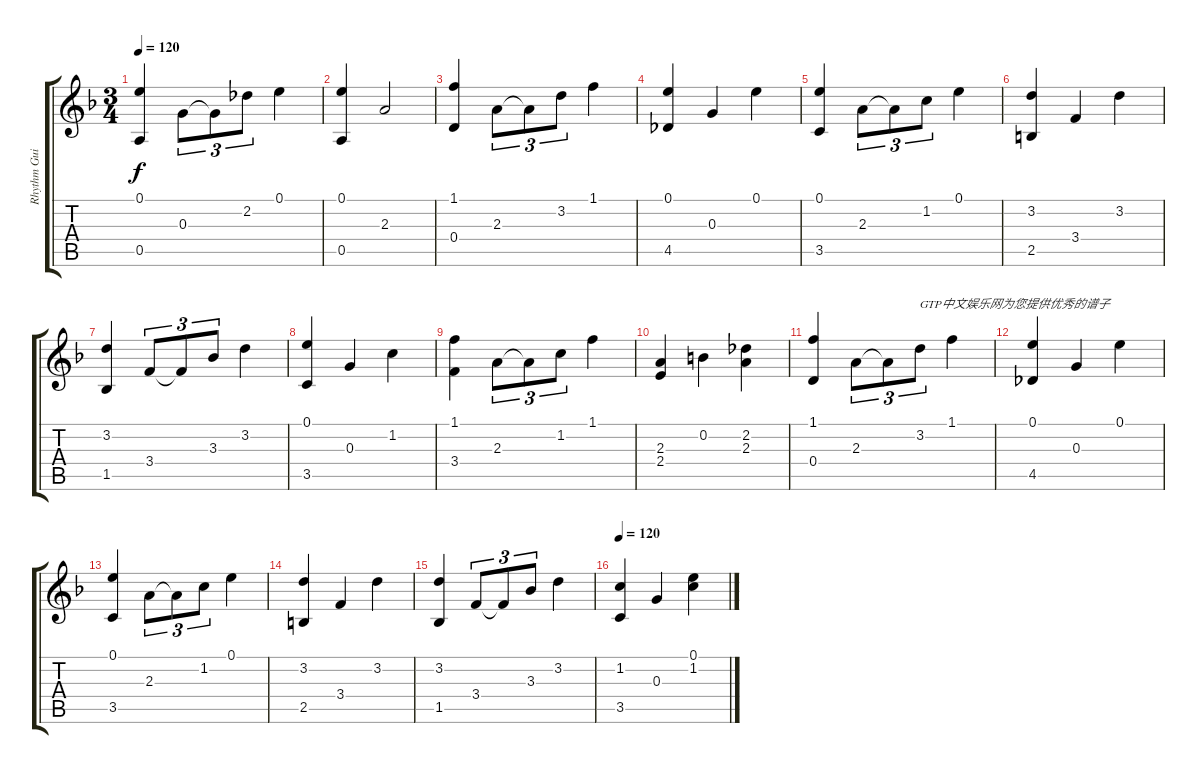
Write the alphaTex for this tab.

\track ("Rhythm Guitar" "Rhythm Gui") {instrument acousticguitarsteel}
\staff {score tabs}
\tuning (E4 B3 G3 D3 A2 E2) {hide}
\ts (3 4)
\tempo 120
\clef g2
\ks f
(0.1 0.5).4{dy f} 0.3.8{tu (3 2)} 0.3{t}.8{tu (3 2)} 2.2.8{tu (3 2)} 0.1.4 |
(0.1 0.5).4 2.3.2 |
(1.1 0.4).4 2.3.8{tu (3 2)} 2.3{t}.8{tu (3 2)} 3.2.8{tu (3 2)} 1.1.4 |
(0.1 4.5).4 0.3.4 0.1.4 |
(0.1 3.5).4 2.3.8{tu (3 2)} 2.3{t}.8{tu (3 2)} 1.2.8{tu (3 2)} 0.1.4 |
(3.2 2.5).4 3.4.4 3.2.4 |
(3.2 1.5).4 3.4.8{tu (3 2)} 3.4{t}.8{tu (3 2)} 3.3.8{tu (3 2)} 3.2.4 |
(0.1 3.5).4 0.3.4 1.2.4 |
(1.1 3.4).4 2.3.8{tu (3 2)} 2.3{t}.8{tu (3 2)} 1.2.8{tu (3 2)} 1.1.4 |
(2.3 2.4).4 0.2.4 (2.2 2.3).4 |
(1.1 0.4).4 2.3.8{tu (3 2)} 2.3{t}.8{tu (3 2)} 3.2.8{tu (3 2) txt "GTP中文娱乐网为您提供优秀的谱子"} 1.1.4 |
(0.1 4.5).4 0.3.4 0.1.4 |
(0.1 3.5).4 2.3.8{tu (3 2)} 2.3{t}.8{tu (3 2)} 1.2.8{tu (3 2)} 0.1.4 |
(3.2 2.5).4 3.4.4 3.2.4 |
(3.2 1.5).4 3.4.8{tu (3 2)} 3.4{t}.8{tu (3 2)} 3.3.8{tu (3 2)} 3.2.4 |
\tempo 120
(1.2 3.5).4 0.3.4 (0.1 1.2).4
